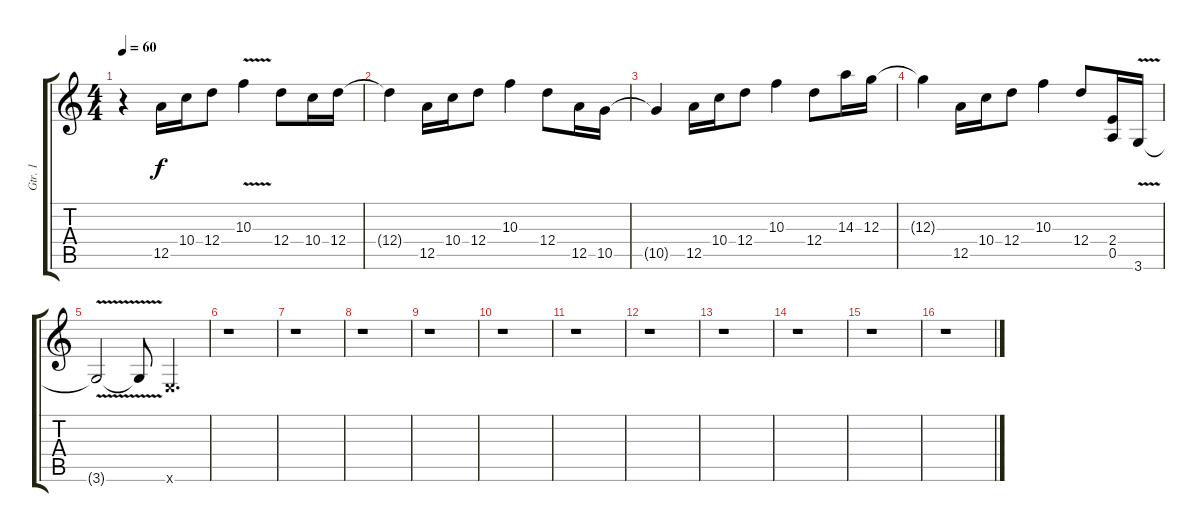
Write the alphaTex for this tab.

\track ("Gtr. 1" "Gtr. 1") {instrument electricguitarmuted}
\staff {score tabs}
\tuning (E4 B3 G3 D3 A2 E2) {hide}
\ts (4 4)
\tempo 60
\clef g2
\ks c
r.4{dy f instrument electricguitarmuted} 12.5.16 10.4.16 12.4.8 10.3{v}.4 12.4.8 10.4.16 12.4.16 |
12.4{t}.4 12.5.16 10.4.16 12.4.8 10.3.4 12.4.8 12.5.16 10.5.16 |
10.5{t}.4 12.5.16 10.4.16 12.4.8 10.3.4 12.4.8 14.3.16 12.3.16 |
12.3{t}.4 12.5.16 10.4.16 12.4.8 10.3.4 12.4.8 (2.4 0.5).16 3.6{v}.16 |
3.6{v t}.2 3.6{v t}.8 0.6{x}.4{d} |
r.1 |
r.1 |
r.1 |
r.1 |
r.1 |
r.1 |
r.1 |
r.1 |
r.1 |
r.1 |
r.1
